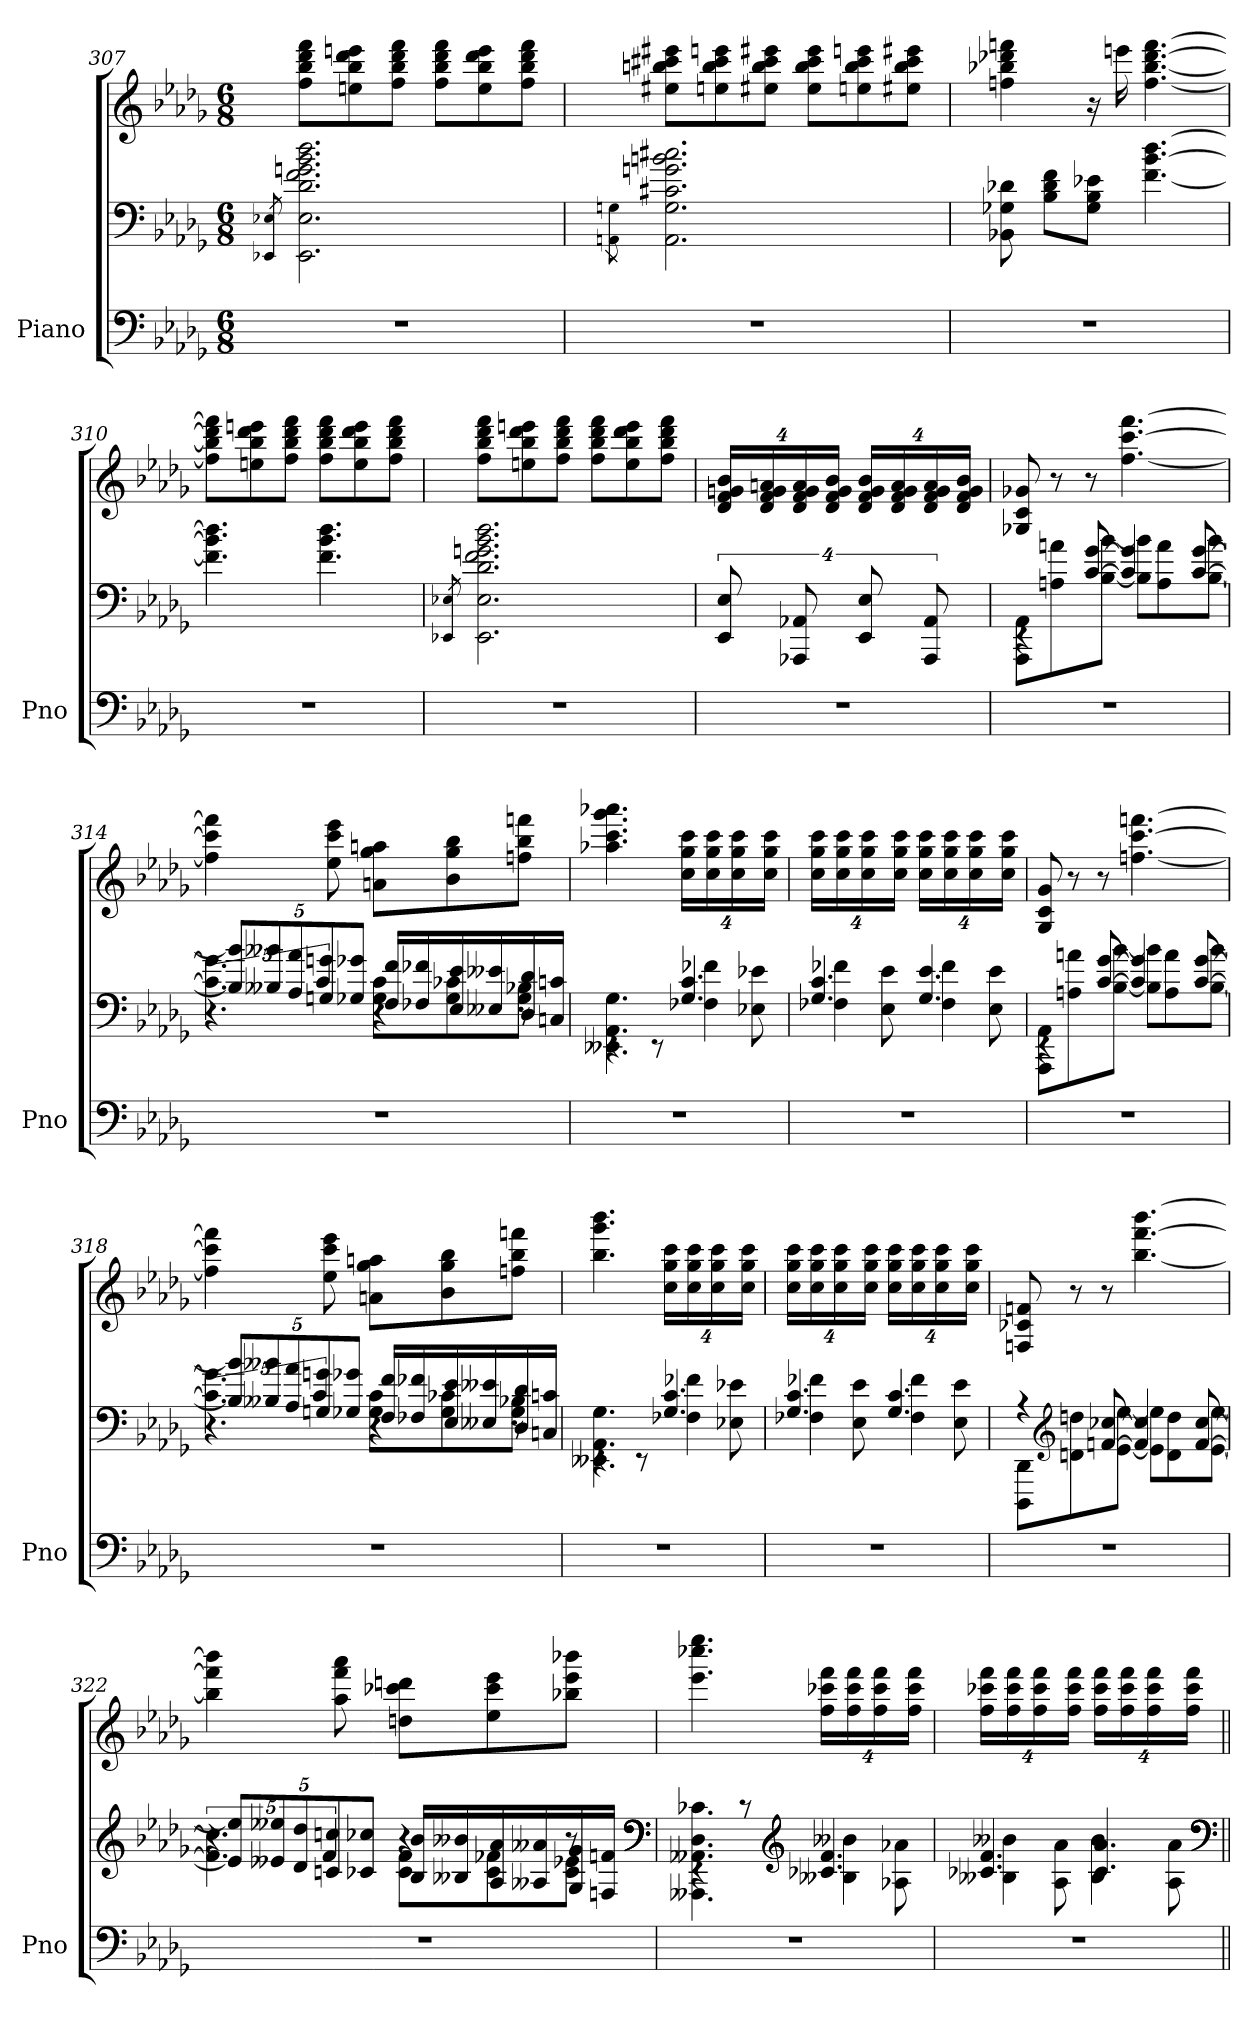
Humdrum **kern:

**kern	**kern	**kern
*part1	*part1	*part1
*staff3	*staff2	*staff1
*I"Piano	*	*
*I'Pno	*	*
*clefF4	*clefF4	*clefG2
*k[b-e-a-d-g-]	*k[b-e-a-d-g-]	*k[b-e-a-d-g-]
*M6/8	*M6/8	*M6/8
=307	=307	=307
.	8qEE-X 8qE-X	.
2.r	2.EE-] 2.E-] 2.d- 2.f 2.gn 2.b- 2.dd-	8ff 8bb- 8ddd- 8fffL
.	.	8een 8bb- 8ddd- 8eeen
.	.	8ff 8bb- 8ddd- 8fffJ
.	.	8ff 8bb- 8ddd- 8fffL
.	.	8ee 8bb- 8ddd- 8eee
.	.	8ff 8bb- 8ddd- 8fffJ
=308	=308	=308
.	8qAAn 8qGn	.
2.r	2.AA] 2.G] 2.c#X 2.gn 2.bn 2.cc#X	8ee#X 8bbn 8ccc#X 8eee#XL
.	.	8een 8bb 8ccc# 8eeen
.	.	8ee#X 8bb 8ccc# 8eee#XJ
.	.	8ee# 8bb 8ccc# 8eee#L
.	.	8een 8bb 8ccc# 8eeen
.	.	8ee#X 8bb 8ccc# 8eee#XJ
=309	=309	=309
2.r	8BB-X 8G-X 8d-X	4ffn 4bb-X 4ddd-X 4fffn
.	8B- 8d- 8fL	.
.	8G- 8B- 8e-XJ	16r
.	.	16eeen
.	[4.f [4.b- [4.dd-	[4.ff [4.bb- [4.ddd- [4.fff
=310	=310	=310
2.r	4.f] 4.b-] 4.dd-]	8ff] 8bb-] 8ddd-] 8fff]L
.	.	8een 8bb- 8ddd- 8eeen
.	.	8ff 8bb- 8ddd- 8fffJ
.	4.f 4.b- 4.dd-	8ff 8bb- 8ddd- 8fffL
.	.	8ee 8bb- 8ddd- 8eee
.	.	8ff 8bb- 8ddd- 8fffJ
=311	=311	=311
.	8qEE-X 8qE-X	.
2.r	2.EE-] 2.E-] 2.d- 2.f 2.gn 2.b- 2.dd-	8ff 8bb- 8ddd- 8fffL
.	.	8een 8bb- 8ddd- 8eeen
.	.	8ff 8bb- 8ddd- 8fffJ
.	.	8ff 8bb- 8ddd- 8fffL
.	.	8ee 8bb- 8ddd- 8eee
.	.	8ff 8bb- 8ddd- 8fffJ
=312	=312	=312
2.r	16%3EE- 16%3E-	32%3d- 32%3f 32%3gn 32%3b-LL
.	.	32%3d- 32%3f 32%3g 32%3an
.	16%3AAA-X 16%3AA-X	32%3d- 32%3f 32%3g 32%3a
.	.	32%3d- 32%3f 32%3g 32%3b-JJ
.	16%3EE- 16%3E-	32%3d- 32%3f 32%3g 32%3b-LL
.	.	32%3d- 32%3f 32%3g 32%3a
.	16%3AAA- 16%3AA-	32%3d- 32%3f 32%3g 32%3a
.	.	32%3d- 32%3f 32%3g 32%3b-JJ
=313	=313	=313
*	*^	*
2.r	4rEE	8AAA- 8AA-L	8G-X 8c 8g-X
.	.	8An 8an	8r
.	[8c [8g-	[8B- [8b-J	8r
.	4c] 4g-]	8B-] 8b-]L	[4.ff [4.ccc [4.fff
.	.	8A 8a	.
.	[8c [8g-	[8B- [8b-J	.
=314	=314	=314	=314
*	*	*^	*
2.r	20%3.r	4.c] 4.g-]	40%3B-] 40%3b-]L	4ff] 4ccc] 4fff]
.	.	.	40%3B--X 40%3b--X	.
.	.	.	40%3A- 40%3a-	.
.	20%3c	.	40%3Gn 40%3gn	.
.	.	.	.	8ee- 8ccc 8eee-
.	.	.	40%3G-X 40%3g-XJ	.
.	4r	8G- 8cL	16F 16fLL	8an 8gg- 8aanL
.	.	.	16F-X 16f-X	.
.	.	8G- 8c-X	16E- 16e-	8b- 8gg- 8bb-
.	.	.	16E--X 16e--X	.
.	8r	8G- 8B-XJ	16D- 16d-	8ffn 8bb- 8fffnJ
.	.	.	16Cn 16cnJJ	.
*	*	*v	*v	*
=315	=315	=315	=315
2.r	4rEE	4.EE--X 4.AA- 4.G-	4.aa-X 4.ccc 4.ggg- 4.aaa-X
.	8rEE	.	.
.	4.G- 4.c	4F-X 4f-X	32%3cc 32%3gg- 32%3cccLL
.	.	.	32%3cc 32%3gg- 32%3ccc
.	.	.	32%3cc 32%3gg- 32%3ccc
.	.	8E-X 8e-X	.
.	.	.	32%3cc 32%3gg- 32%3cccJJ
=316	=316	=316	=316
2.r	4.G- 4.c	4F-X 4f-X	32%3cc 32%3gg- 32%3cccLL
.	.	.	32%3cc 32%3gg- 32%3ccc
.	.	.	32%3cc 32%3gg- 32%3ccc
.	.	8E- 8e-	.
.	.	.	32%3cc 32%3gg- 32%3cccJJ
.	4.G- 4.e-	4F- 4f-	32%3cc 32%3gg- 32%3cccLL
.	.	.	32%3cc 32%3gg- 32%3ccc
.	.	.	32%3cc 32%3gg- 32%3ccc
.	.	8E- 8e-	.
.	.	.	32%3cc 32%3gg- 32%3cccJJ
=317	=317	=317	=317
2.r	4rEE	8AAA- 8AA-L	8G- 8c 8g-
.	.	8An 8an	8r
.	[8c [8g-	[8B- [8b-J	8r
.	4c] 4g-]	8B-] 8b-]L	[4.ffn [4.ccc [4.fffn
.	.	8A 8a	.
.	[8c [8g-	[8B- [8b-J	.
=318	=318	=318	=318
*	*	*^	*
2.r	20%3.r	4.c] 4.g-]	40%3B-] 40%3b-]L	4ff] 4ccc] 4fff]
.	.	.	40%3B--X 40%3b--X	.
.	.	.	40%3A- 40%3a-	.
.	20%3c	.	40%3Gn 40%3gn	.
.	.	.	.	8ee- 8ccc 8eee-
.	.	.	40%3G-X 40%3g-XJ	.
.	4r	8G- 8cL	16F 16fLL	8an 8gg- 8aanL
.	.	.	16F-X 16f-X	.
.	.	8G- 8c-X	16E- 16e-	8b- 8gg- 8bb-
.	.	.	16E--X 16e--X	.
.	8r	8G- 8B-XJ	16D- 16d-	8ffn 8bb- 8fffnJ
.	.	.	16Cn 16cnJJ	.
*	*	*v	*v	*
=319	=319	=319	=319
2.r	4rEE	4.EE--X 4.AA- 4.G-	4.bb- 4.ggg- 4.bbb-
.	8rEE	.	.
.	4.G- 4.c	4F-X 4f-X	32%3cc 32%3gg- 32%3cccLL
.	.	.	32%3cc 32%3gg- 32%3ccc
.	.	.	32%3cc 32%3gg- 32%3ccc
.	.	8E-X 8e-X	.
.	.	.	32%3cc 32%3gg- 32%3cccJJ
=320	=320	=320	=320
2.r	4.G- 4.c	4F-X 4f-X	32%3cc 32%3gg- 32%3cccLL
.	.	.	32%3cc 32%3gg- 32%3ccc
.	.	.	32%3cc 32%3gg- 32%3ccc
.	.	8E- 8e-	.
.	.	.	32%3cc 32%3gg- 32%3cccJJ
.	4.G- 4.c	4F- 4f-	32%3cc 32%3gg- 32%3cccLL
.	.	.	32%3cc 32%3gg- 32%3ccc
.	.	.	32%3cc 32%3gg- 32%3ccc
.	.	8E- 8e-	.
.	.	.	32%3cc 32%3gg- 32%3cccJJ
=321	=321	=321	=321
2.r	4rEE	8DDD- 8DD-L	8Fn 8c-X 8fn
*	*clefG2	*	*
.	.	8dn 8ddn	8r
.	[8fn [8cc-X	[8e- [8ee-J	8r
.	4f] 4cc-]	8e-] 8ee-]L	[4.bb- [4.fff [4.bbb-
.	.	8d 8dd	.
.	[8f [8cc-	[8e- [8ee-J	.
=322	=322	=322	=322
*	*	*^	*
2.r	20%3.r	4.f] 4.cc-]	40%3e-] 40%3ee-]L	4bb-] 4fff] 4bbb-]
.	.	.	40%3e--X 40%3ee--X	.
.	.	.	40%3d- 40%3dd-	.
.	20%3f	.	40%3cn 40%3ccn	.
.	.	.	.	8aa- 8fff 8aaa-
.	.	.	40%3c-X 40%3cc-XJ	.
.	4r	8c- 8fL	16B- 16b-LL	8ddn 8ccc-X 8dddnL
.	.	.	16B--X 16b--X	.
.	.	8c- 8f-X	16A- 16a-	8ee- 8ccc- 8eee-
.	.	.	16A--X 16a--X	.
.	8r	8c- 8e-XJ	16G- 16g-	8bb-X 8eee- 8bbb-XJ
.	.	.	16Fn 16fnJJ	.
*	*v	*v	*v	*
*	*clefF4	*
=323	=323	=323
*	*^	*
2.r	4rEE	4.AAA--X 4.AA--X 4.D- 4.c-X	4.eee- 4.cccc-X 4.eeee-
.	8rc	.	.
*	*clefG2	*	*
.	4.c-X 4.f	4B--X 4b--X	32%3ff 32%3ccc-X 32%3fffLL
.	.	.	32%3ff 32%3ccc- 32%3fff
.	.	.	32%3ff 32%3ccc- 32%3fff
.	.	8A-X 8a-X	.
.	.	.	32%3ff 32%3ccc- 32%3fffJJ
=324	=324	=324	=324
2.r	4.c-X 4.f	4B--X 4b--X	32%3ff 32%3ccc-X 32%3fffLL
.	.	.	32%3ff 32%3ccc- 32%3fff
.	.	.	32%3ff 32%3ccc- 32%3fff
.	.	8A- 8a-	.
.	.	.	32%3ff 32%3ccc- 32%3fffJJ
.	4.c- 4.a-	4B-- 4b--	32%3ff 32%3ccc- 32%3fffLL
.	.	.	32%3ff 32%3ccc- 32%3fff
.	.	.	32%3ff 32%3ccc- 32%3fff
.	.	8A- 8a-	.
.	.	.	32%3ff 32%3ccc- 32%3fffJJ
*	*v	*v	*
*	*clefF4	*
=||	=||	=||
*-	*-	*-
